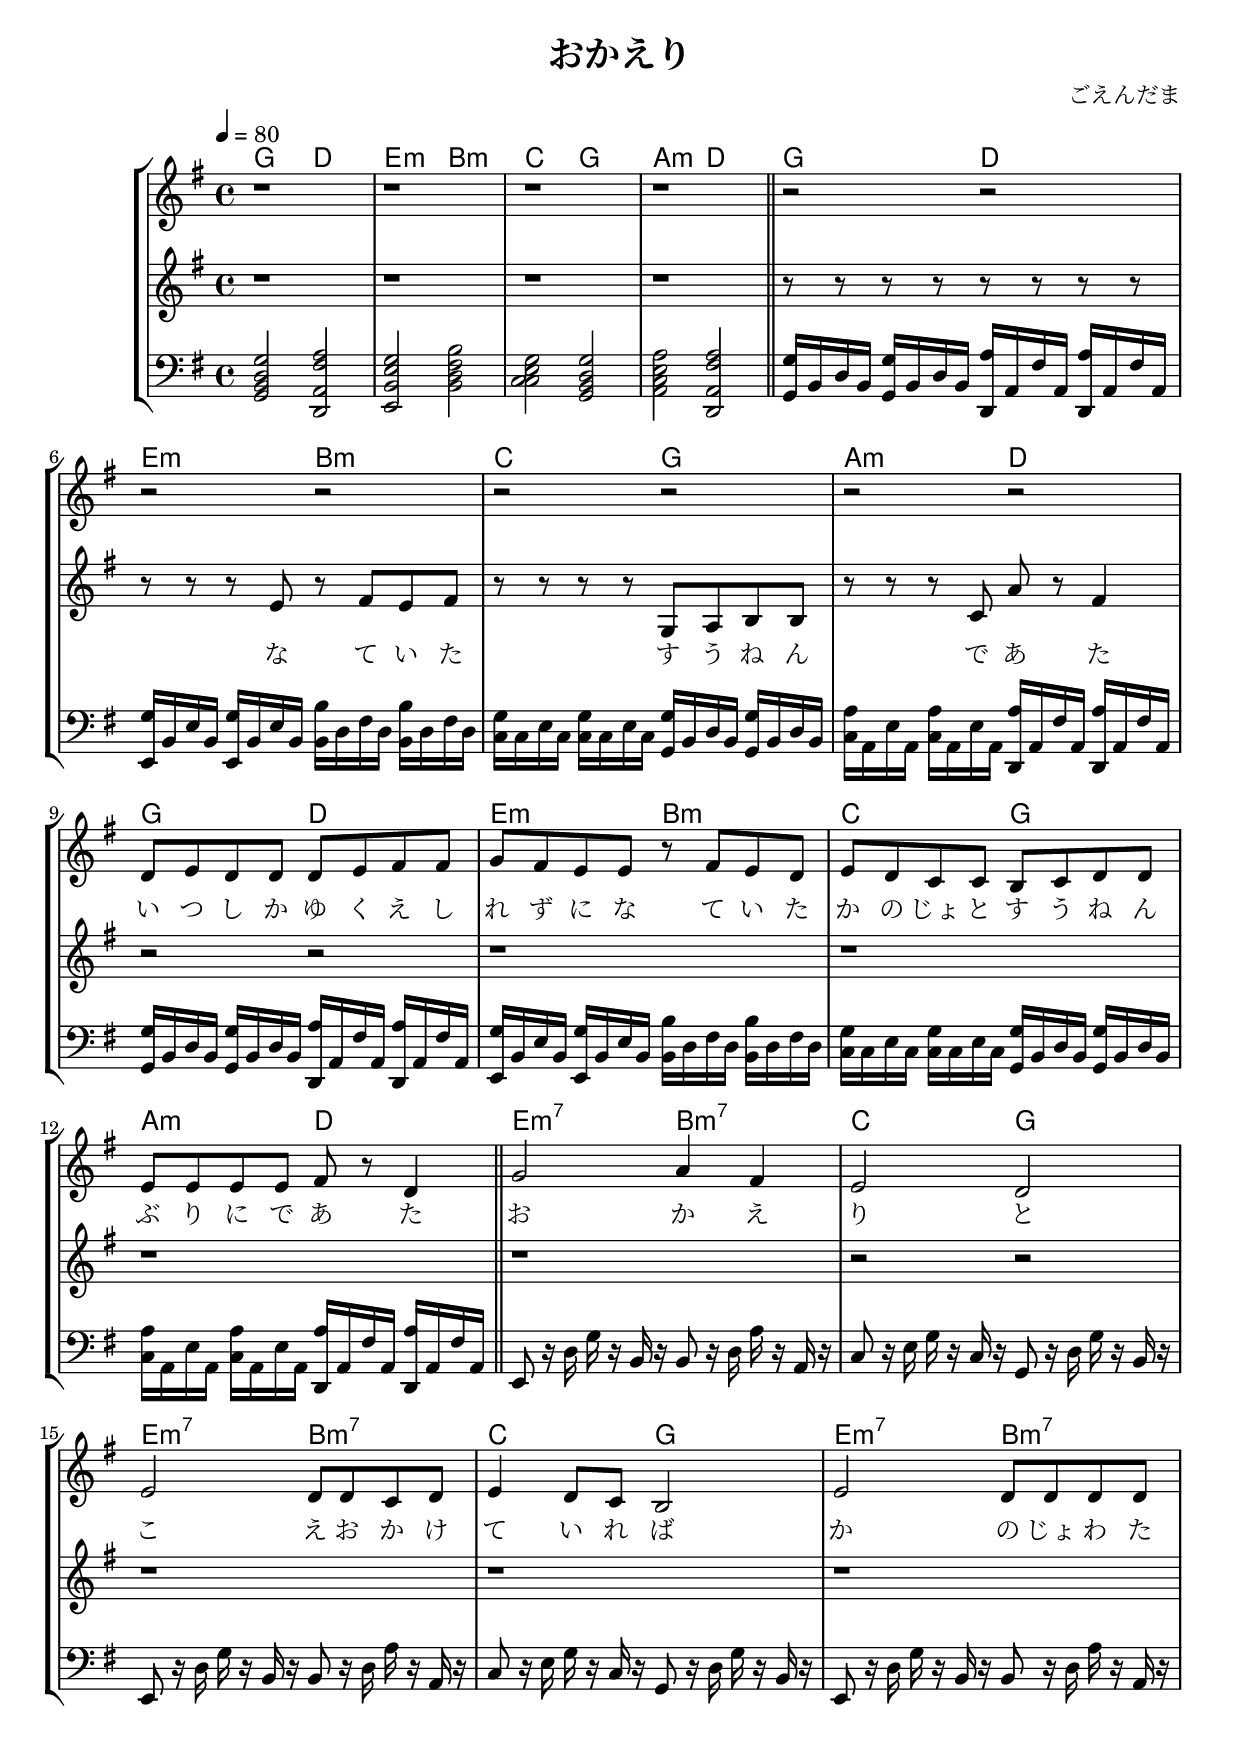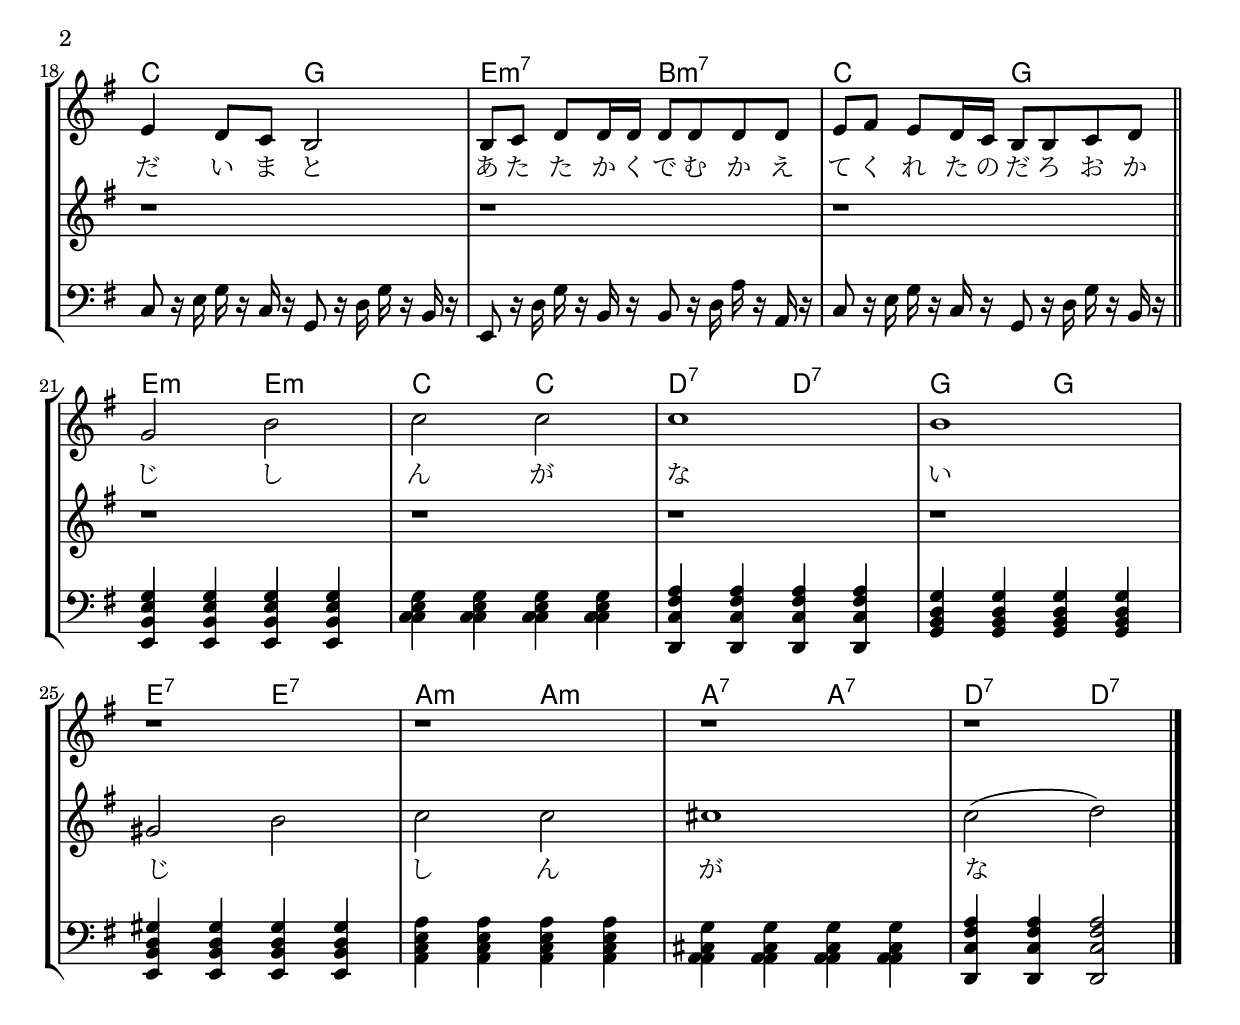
\version "2.12.1"

\header {
	title = \markup {おかえり}
	composer = \markup \center-column {ごえんだま}
}

harmony = \chordmode {
	g2 d e:m b:m c g a:m d 

	g d e:m b:m c g a:m d g d e:m b:m c g a:m d 

	e:min7 b:min7 c g e:min7 b:min7 c g e:min7 b:min7 c g e:min7 b:min7 c g 

	e:m e:m c c d:7 d:7 g g e:7 e:7 a:m a:m a:7 a:7 d:7 d:7 
}

melody = {
	\key g \major
	\tempo 4 = 80
	r1 | r1 | r1 | r1   
	\set Staff.midiInstrument = #"mmi0.34"
	r2  r2 
	r2  r2 
	r2  r2 
	r2  r2 
	d'8  e'8  d'8  d'8  d'8  e'8  fis'8  fis'8 
	g'8  fis'8  e'8  e'8  r8  fis'8  e'8  d'8 
	e'8  d'8  c'8  c'8  b8  c'8  d'8  d'8 
	e'8  e'8  e'8  e'8  fis'8  r8  d'4
	\set Staff.midiInstrument = #"mmi0.34"
	g'2  a'4  fis'4 
	e'2  d'2 
	e'2  d'8  d'8  c'8  d'8 
	e'4  d'8  c'8  b2 
	e'2  d'8  d'8  d'8  d'8 
	e'4  d'8  c'8  b2 
	b8  c'8  d'8  d'16  d'16  d'8  d'8  d'8  d'8 
	e'8  fis'8  e'8  d'16  c'16  b8  b8  c'8  d'8
	\set Staff.midiInstrument = #"mmi0.34"
	g'2  b'2 
	c''2  c''2 
	c''1 
	b'1
	r1 r1 r1 r1 	\bar "|."
}

words = \lyricmode {
	
	い  つ  し  か  ゆ  く  え  し  れ  ず  に  な  て  い  た  か  の  じょ  と  す  う  ね  ん  ぶ  り  に  で  あ  た  
	お  か  え  り  と  こ  え  お  か  け  て  い  れ  ば  か  の  じょ  わ  た  だ  い  ま  と  あ  た  た  か  く  で  む  か  え  て  く  れ  た  の  だ  ろ  お  か  
	じ  し  ん  が  な  い  
}

secondmelody = {
	\key g \major
	\tempo 4 = 80
	r1 | r1 | r1 | r1   
	\set Staff.midiInstrument = #"Oboe"
	r8  r8  r8  r8  r8  r8  r8  r8 
	r8  r8  r8  e'8  r8  fis'8  e'8  fis'8 
	r8  r8  r8  r8  g8  a8  b8  b8 
	r8  r8  r8  c'8  a'8  r8  fis'4 
	r2  r2 
	r1 
	r1 
	r1
	\set Staff.midiInstrument = #"mmi0.34"
	r1 
	r2  r2
	r1 r1 r1 r1 r1 r1 	\set Staff.midiInstrument = #"mmi0.34"
	r1~ 
	r1 
	 r1 
	r1 
	gis'2  b'2 
	c''2  c''2 
	cis''1 
	c''2  (d''2)
	\bar "|."
}

secondwords = \lyricmode {
	
	な  て  い  た  す  う  ね  ん  で  あ  た  
	
	じ  し  ん  が  な  い  
}

tempochange = {
	\tempo 4 = 80
	r1 | r1 | r1 | r1 \bar "||"
	\tempo 4 = 80
	r1 | r1 | r1 | r1 | r1 | r1 | r1 | r1 \bar "||"
	\tempo 4 = 80
	r1 | r1 | r1 | r1 | r1 | r1 | r1 | r1 \bar "||"
	\tempo 4 = 80
	r1 | r1 | r1 | r1 | r1 | r1 | r1 | r1 \bar "|."
}

mainacc = {
	\clef bass
	\set Staff.midiInstrument = #"Acoustic grand"
	\key g \major
	\tempo 4 = 80
	<g, b, d g>2
	<d, a, fis a>2
	<e, b, e g>2
	<b, d fis b>2
	<c c e g>2
	<g, b, d g>2
	<c a, e a>2
	<d, a, fis a>2
	\bar "||"

	\set Staff.midiInstrument = #"Acoustic grand"
	<g, g>16 b, d b, <g, g> b, d b,
	<d, a>16 a, fis a, <d, a> a, fis a,
	<e, g>16 b, e b, <e, g> b, e b,
	<b, b>16 d fis d <b, b> d fis d
	<c g>16 c e c <c g> c e c
	<g, g>16 b, d b, <g, g> b, d b,
	<c a>16 a, e a, <c a> a, e a,
	<d, a>16 a, fis a, <d, a> a, fis a,
	<g, g>16 b, d b, <g, g> b, d b,
	<d, a>16 a, fis a, <d, a> a, fis a,
	<e, g>16 b, e b, <e, g> b, e b,
	<b, b>16 d fis d <b, b> d fis d
	<c g>16 c e c <c g> c e c
	<g, g>16 b, d b, <g, g> b, d b,
	<c a>16 a, e a, <c a> a, e a,
	<d, a>16 a, fis a, <d, a> a, fis a,
	\bar "||"

	\set Staff.midiInstrument = #"Acoustic grand"
	e,8r16d16g16r16b,16r16
	b,8r16d16a16r16a,16r16
	c8r16e16g16r16c16r16
	g,8r16d16g16r16b,16r16
	e,8r16d16g16r16b,16r16
	b,8r16d16a16r16a,16r16
	c8r16e16g16r16c16r16
	g,8r16d16g16r16b,16r16
	e,8r16d16g16r16b,16r16
	b,8r16d16a16r16a,16r16
	c8r16e16g16r16c16r16
	g,8r16d16g16r16b,16r16
	e,8r16d16g16r16b,16r16
	b,8r16d16a16r16a,16r16
	c8r16e16g16r16c16r16
	g,8r16d16g16r16b,16r16
	\bar "||"

	\set Staff.midiInstrument = #"Acoustic grand"
	<e, b, e g>4 <e, b, e g>4
	<e, b, e g>4 <e, b, e g>4
	<c c e g>4 <c c e g>4
	<c c e g>4 <c c e g>4
	<d, c fis a>4 <d, c fis a>4
	<d, c fis a>4 <d, c fis a>4
	<g, b, d g>4 <g, b, d g>4
	<g, b, d g>4 <g, b, d g>4
	<e, b, d gis>4 <e, b, d gis>4
	<e, b, d gis>4 <e, b, d gis>4
	<a, c e a>4 <a, c e a>4
	<a, c e a>4 <a, c e a>4
	<a, a, cis g>4 <a, a, cis g>4
	<a, a, cis g>4 <a, a, cis g>4
	<d, c fis a>4 <d, c fis a>4
	<d, c fis a>2
	\bar "|."
}

subacc = {
	\clef bass
	\set Staff.midiInstrument = #"Acoustic grand"
	\key g \major
	\tempo 4 = 80
	r2
	r2
	r2
	r2
	r2
	r2
	r2
	r2
	\bar "||"

	\set Staff.midiInstrument = #"Acoustic Guitar (nylon)"
	<g, b, d g>2
	<d, a, fis a>2
	<e, b, e g>2
	<b, d fis b>2
	<c c e g>2
	<g, b, d g>2
	<c a, e a>2
	<d, a, fis a>2
	<g, b, d g>2
	<d, a, fis a>2
	<e, b, e g>2
	<b, d fis b>2
	<c c e g>2
	<g, b, d g>2
	<c a, e a>2
	<d, a, fis a>2
	\bar "||"

	\set Staff.midiInstrument = #"Acoustic Guitar (nylon)"
	<e, b, d g>2
	<b, a, d a>2
	<c c e g>2
	<g, b, d g>2
	<e, b, d g>2
	<b, a, d a>2
	<c c e g>2
	<g, b, d g>2
	<e, b, d g>2
	<b, a, d a>2
	<c c e g>2
	<g, b, d g>2
	<e, b, d g>2
	<b, a, d a>2
	<c c e g>2
	<g, b, d g>2
	\bar "||"

	\set Staff.midiInstrument = #"Acoustic Guitar (nylon)"
	<e, b, e g>2
	<e, b, e g>2
	<c c e g>2
	<c c e g>2
	<d, c fis a>2
	<d, c fis a>2
	<g, b, d g>2
	<g, b, d g>2
	<e, b, d gis>2
	<e, b, d gis>2
	<a, c e a>2
	<a, c e a>2
	<a, a, cis g>2
	<a, a, cis g>2
	<d, c fis a>2
	<d, c fis a>2
	\bar "|."
}

percA = {
	\drummode {
	r1 |r1 |r1 |r1 \bar "||"
	r1 |r1 |r1 |r1 |r1 |r1 |r1 |r1 \bar "||"
	r1 |r1 |r1 |r1 |r1 |r1 |r1 |r1 \bar "||"
	r1 |r1 |r1 |r1 |r1 |r1 |r1 |r1 \bar "|."
	}
}

percB = {
	\drummode {
	r1 |r1 |r1 |r1 \bar "||"
	r1 |r1 |r1 |r1 |r1 |r1 |r1 |r1 \bar "||"
	r1 |r1 |r1 |r1 |r1 |r1 |r1 |r1 \bar "||"
	r1 |r1 |r1 |r1 |r1 |r1 |r1 |r1 \bar "|."
	}
}

percC = {
	\drummode {
	r1 |r1 |r1 |r1 \bar "||"
	r1 |r1 |r1 |r1 |r1 |r1 |r1 |r1 \bar "||"
	r1 |r1 |r1 |r1 |r1 |r1 |r1 |r1 \bar "||"
	r1 |r1 |r1 |r1 |r1 |r1 |r1 |r1 \bar "|."
	}
}

percD = {
	\drummode {
	r1 |r1 |r1 |r1 \bar "||"
	r1 |r1 |r1 |r1 |r1 |r1 |r1 |r1 \bar "||"
	r1 |r1 |r1 |r1 |r1 |r1 |r1 |r1 \bar "||"
	r1 |r1 |r1 |r1 |r1 |r1 |r1 |r1 \bar "|."
	}
}

percE = {
	\drummode {
	r1 |r1 |r1 |r1 \bar "||"
	r1 |r1 |r1 |r1 |r1 |r1 |r1 |r1 \bar "||"
	r1 |r1 |r1 |r1 |r1 |r1 |r1 |r1 \bar "||"
	r1 |r1 |r1 |r1 |r1 |r1 |r1 |r1 \bar "|."
	}
}

\score {
	<<
		\new StaffGroup <<
			\new ChordNames {\harmony}
			\new Voice = "melody" {\melody}
			\new Lyrics \lyricsto "melody" \words
			\new Voice = "secondmelody" {\secondmelody}
			\new Lyrics \lyricsto "secondmelody" \secondwords
			\new Staff = "mainacc" {\mainacc}
		>>
	>>
	\layout { }
}
